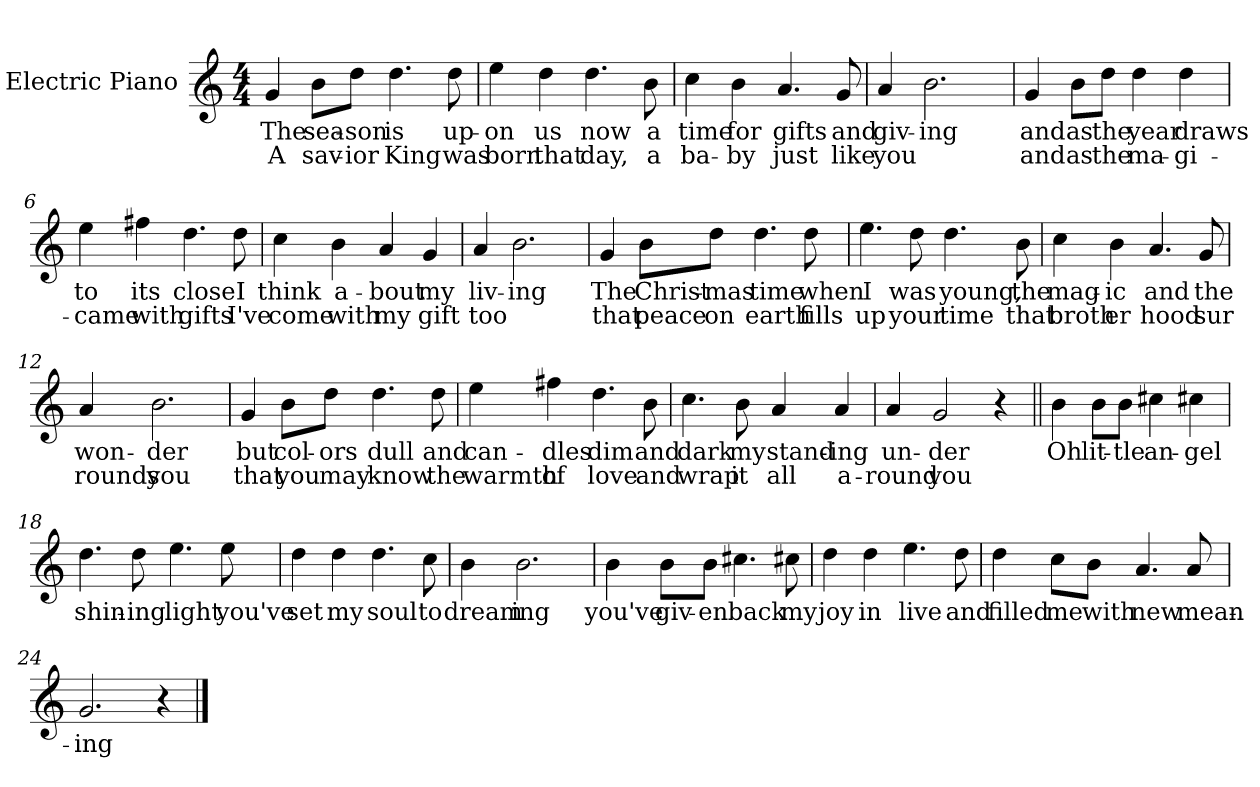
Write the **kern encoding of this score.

**kern	**text	**text
*part1	*part1	*part1
*staff1	*staff1	*staff1
*I"Electric Piano	*	*
*I'E.Pno	*	*
*clefG2	*	*
*k[]	*	*
*C:	*	*
*M4/4	*	*
=1	=1	=1
4g/	The	A
8b\L	sea-	sav-
8dd\J	-son	-ior
4.dd\	is	King
8dd\	up-	was
=2	=2	=2
4ee\	-on	born
4dd\	us	that
4.dd\	now	day,
8b\	a	a
=3	=3	=3
4cc\	time	ba-
4b\	for	-by
4.a/	gifts	just
8g/	and	like
=4	=4	=4
4a/	giv-	you
2.b\	-ing	.
!!LO:LB:g=z
=5	=5	=5
4g/	and	and
8b\L	as	as
8dd\J	the	the
4dd\	year	ma-
4dd\	draws	-gi-
=6	=6	=6
4ee\	to	-came
4ff#X\	its	with
4.dd\	close	gifts
8dd\	I	I've
=7	=7	=7
4cc\	think	come
4b\	a-	with
4a/	-bout	my
4g/	my	gift
=8	=8	=8
4a/	liv-	too
2.b\	-ing	.
!!LO:LB:g=z
=9	=9	=9
4g/	The	that
8b\L	Christ-	peace
8dd\J	-mas	on
4.dd\	time	earth
8dd\	when	fills
=10	=10	=10
4.ee\	I	up
8dd\	was	your
4.dd\	young,	time
8b\	the	that
=11	=11	=11
4cc\	mag-	broth
4b\	-ic	er
4.a/	and	hood
8g/	the	sur
!!LO:LB:g=z
=12	=12	=12
4a/	won-	rounds
2.b\	-der	you
=13	=13	=13
4g/	but	that
8b\L	col-	you
8dd\J	-ors	may
4.dd\	dull	know
8dd\	and	the
=14	=14	=14
4ee\	can-	warmth
4ff#X\	-dles	of
4.dd\	dim	love
8b\	and	and
=15	=15	=15
4.cc\	dark	wrap
8b\	my	it
4a/	stand-	all
4a/	-ing	a-
!!LO:LB:g=z
=16	=16	=16
4a/	un-	-round
2g/	-der	you
4r	.	.
=17||	=17||	=17||
4b\	Oh	.
8b\L	lit-	.
8b\J	-tle	.
4cc#X\	an-	.
4cc#X\	-gel	.
=18	=18	=18
4.dd\	shin-	.
8dd\	-ing	.
4.ee\	light	.
8ee\	you've	.
=19	=19	=19
4dd\	set	.
4dd\	my	.
4.dd\	soul	.
8cc\	to	.
!!LO:LB:g=z
=20	=20	=20
4b\	dream	.
2.b\	ing	.
=21	=21	=21
4b\	you've	.
8b\L	giv-	.
8b\J	-en	.
4.cc#X\	back	.
8cc#X\	my	.
=22	=22	=22
4dd\	joy	.
4dd\	in	.
4.ee\	live	.
8dd\	and	.
=23	=23	=23
4dd\	filled	.
8cc\L	me	.
8b\J	with	.
4.a/	new	.
8a/	mean-	.
!!LO:LB:g=z
=24	=24	=24
2.g/	-ing-	.
4r	.	.
==	==	==
*-	*-	*-
